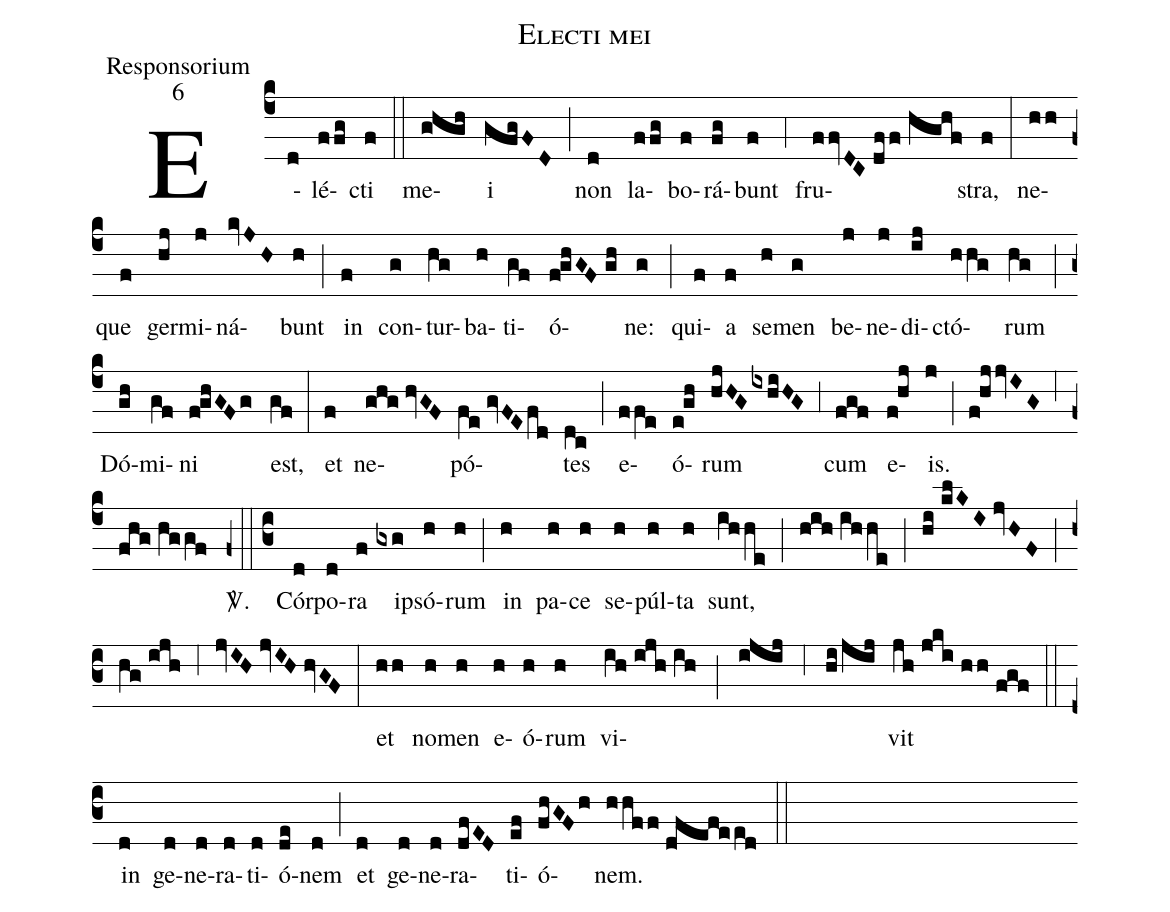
name:Electi mei;
office-part:Responsorium;
mode:6;
%%
(c4) E(d)lé(ffg)cti(f) (::)
me(ghgh)i(gfgFD) (;) non(d) la(ffg)bo(f)rá(fg)bunt(f) (,4) fru(ffvDC//dff//hghf)stra,(f) (:)
ne(hh)que(f) ger(hj)mi(j)ná(kvJH)bunt(h) (;) in(f) con(g)tur(hg)ba(h)ti(gf)ó(f!ghGF//gh)ne:(g) (;) qui(f)a(f) se(h)men(g) be(j)ne(j)di(ij)ctó(hhg)rum(hg) (;) Dó(gh)mi(gf)ni(f!ghGFg) est,(gf) (:)
et(f) ne(ghg//hvGF)pó(fe//gvFE/fd)tes(dc) (;) e(ffe)ó(e!gh)rum(hjHG/ixhiHG) (,3) cum(fgf) e(f!hj)is.(j) (;) (f!hjjvIG) (,6) (fhg//hggf)
<sp>V/</sp>.(z0::c3) Cór(d)po(d)ra(f) i(gxg)psó(h)rum(h) (;) in(h) pa(h)ce(h) se(h)púl(h)ta(h) sunt,(ihhe) (;) (hih//ihhe) (;) (hi//klKI//jvHF) (;) (hg//ijh) (,6) (jvIH//jvIH//hvGF) (:)
et(hh) no(h)men(h) e(h)ó(h)rum(h) vi(ih//ijh//ih;ijij;6hi/jij)vit(jh//jki//hh//fgf) (::)
in(d) ge(d)ne(d)ra(d)ti(d)ó(de)nem(d) (;) et(d) ge(d)ne(d)ra(dfED)ti(ef)ó(fhGFh)nem.(hhff//dfefeed) (::)
